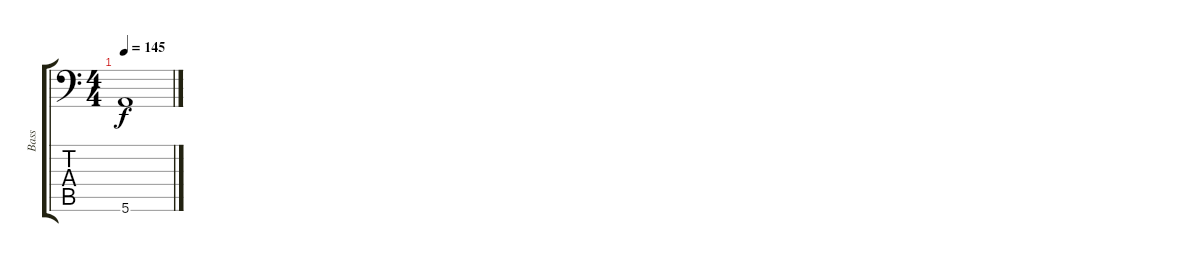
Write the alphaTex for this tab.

\track ("Bass" "Bass") {instrument electricbassfinger}
\staff {score tabs}
\tuning (E3 B2 G2 D2 A1 E1) {hide}
\ts (4 4)
\tempo 145
\clef f4
\ks c
5.6{t}.1{dy f}
